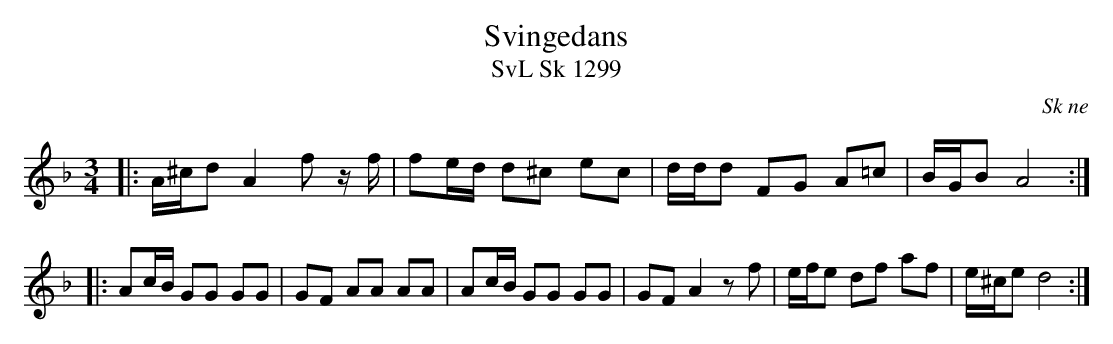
X:1
T:Svingedans
T:SvL Sk 1299
O:Sk ne
M:3/4
L:1/16
K:Dm
|: A^cd2 A4 f2 z f | f2ed d2^c2 e2c2 | ddd2 F2G2 A2=c2 | BGB2 A8 :|
|: A2cB G2G2 G2G2 | G2F2 A2A2 A2A2 | A2cB G2G2 G2G2 | G2F2 A4 z2 f2 | efe2 d2f2 a2f2 | e^ce2 d8 :|
